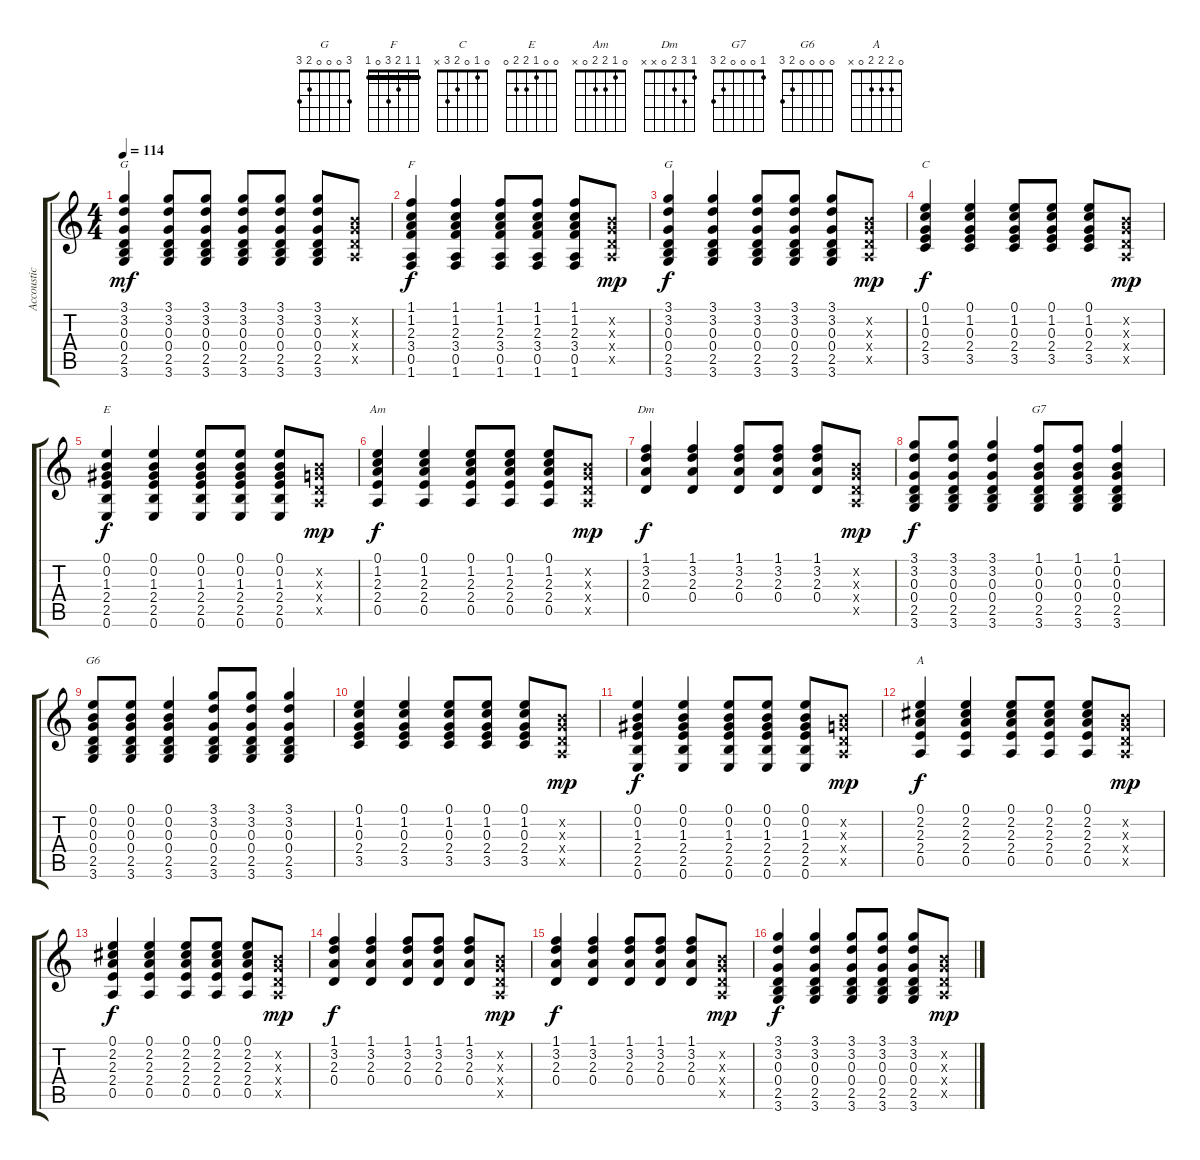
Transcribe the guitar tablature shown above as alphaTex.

\track ("Accoustic Guitar" "Accoustic ") {instrument acousticguitarnylon}
\staff {score tabs}
\tuning (E4 B3 G3 D3 A2 E2) {hide}
\chord ("G" 3 3 0 0 2 3) {barre 3}
\chord ("F" 1 1 2 3 0 1) {barre 1}
\chord ("G" 3 0 0 0 2 3)
\chord ("C" 0 1 0 2 3 x)
\chord ("E" 0 0 1 2 2 0)
\chord ("Am" 0 1 2 2 0 x)
\chord ("Dm" 1 3 2 0 x x)
\chord ("G7" 1 0 0 0 2 3)
\chord ("G6" 0 0 0 0 2 3)
\chord ("A" 0 2 2 2 0 x)
\ts (4 4)
\tempo 114
\clef g2
\ks c
(3.1 3.2 0.3 0.4 2.5 3.6).4{ch "G" dy mf} (3.1 3.2 0.3 0.4 2.5 3.6).8 (3.1 3.2 0.3 0.4 2.5 3.6).8 (3.1 3.2 0.3 0.4 2.5 3.6).8 (3.1 3.2 0.3 0.4 2.5 3.6).8 (3.1 3.2 0.3 0.4 2.5 3.6).8 (0.2{x} 0.3{x} 0.4{x} 0.5{x}).8 |
(1.1 1.2 2.3 3.4 0.5 1.6).4{ch "F" dy f} (1.1 1.2 2.3 3.4 0.5 1.6).4 (1.1 1.2 2.3 3.4 0.5 1.6).8 (1.1 1.2 2.3 3.4 0.5 1.6).8 (1.1 1.2 2.3 3.4 0.5 1.6).8 (0.2{x} 0.3{x} 0.4{x} 0.5{x}).8{dy mp} |
(3.1 3.2 0.3 0.4 2.5 3.6).4{ch "G" dy f} (3.1 3.2 0.3 0.4 2.5 3.6).4 (3.1 3.2 0.3 0.4 2.5 3.6).8 (3.1 3.2 0.3 0.4 2.5 3.6).8 (3.1 3.2 0.3 0.4 2.5 3.6).8 (0.2{x} 0.3{x} 0.4{x} 0.5{x}).8{dy mp} |
(0.1 1.2 0.3 2.4 3.5).4{ch "C" dy f} (0.1 1.2 0.3 2.4 3.5).4 (0.1 1.2 0.3 2.4 3.5).8 (0.1 1.2 0.3 2.4 3.5).8 (0.1 1.2 0.3 2.4 3.5).8 (0.2{x} 0.3{x} 0.4{x} 0.5{x}).8{dy mp} |
(0.1 0.2 1.3 2.4 2.5 0.6).4{ch "E" dy f} (0.1 0.2 1.3 2.4 2.5 0.6).4 (0.1 0.2 1.3 2.4 2.5 0.6).8 (0.1 0.2 1.3 2.4 2.5 0.6).8 (0.1 0.2 1.3 2.4 2.5 0.6).8 (0.2{x} 0.3{x} 0.4{x} 0.5{x}).8{dy mp} |
(0.1 1.2 2.3 2.4 0.5).4{ch "Am" dy f} (0.1 1.2 2.3 2.4 0.5).4 (0.1 1.2 2.3 2.4 0.5).8 (0.1 1.2 2.3 2.4 0.5).8 (0.1 1.2 2.3 2.4 0.5).8 (0.2{x} 0.3{x} 0.4{x} 0.5{x}).8{dy mp} |
(1.1 3.2 2.3 0.4).4{ch "Dm" dy f} (1.1 3.2 2.3 0.4).4 (1.1 3.2 2.3 0.4).8 (1.1 3.2 2.3 0.4).8 (1.1 3.2 2.3 0.4).8 (0.2{x} 0.3{x} 0.4{x} 0.5{x}).8{dy mp} |
(3.1 3.2 0.3 0.4 2.5 3.6).8{dy f} (3.1 3.2 0.3 0.4 2.5 3.6).8 (3.1 3.2 0.3 0.4 2.5 3.6).4 (1.1 0.2 0.3 0.4 2.5 3.6).8{ch "G7"} (1.1 0.2 0.3 0.4 2.5 3.6).8 (1.1 0.2 0.3 0.4 2.5 3.6).4 |
(0.1 0.2 0.3 0.4 2.5 3.6).8{ch "G6"} (0.1 0.2 0.3 0.4 2.5 3.6).8 (0.1 0.2 0.3 0.4 2.5 3.6).4 (3.1 3.2 0.3 0.4 2.5 3.6).8 (3.1 3.2 0.3 0.4 2.5 3.6).8 (3.1 3.2 0.3 0.4 2.5 3.6).4 |
(0.1 1.2 0.3 2.4 3.5).4 (0.1 1.2 0.3 2.4 3.5).4 (0.1 1.2 0.3 2.4 3.5).8 (0.1 1.2 0.3 2.4 3.5).8 (0.1 1.2 0.3 2.4 3.5).8 (0.2{x} 0.3{x} 0.4{x} 0.5{x}).8{dy mp} |
(0.1 0.2 1.3 2.4 2.5 0.6).4{dy f} (0.1 0.2 1.3 2.4 2.5 0.6).4 (0.1 0.2 1.3 2.4 2.5 0.6).8 (0.1 0.2 1.3 2.4 2.5 0.6).8 (0.1 0.2 1.3 2.4 2.5 0.6).8 (0.2{x} 0.3{x} 0.4{x} 0.5{x}).8{dy mp} |
(0.1 2.2 2.3 2.4 0.5).4{ch "A" dy f} (0.1 2.2 2.3 2.4 0.5).4 (0.1 2.2 2.3 2.4 0.5).8 (0.1 2.2 2.3 2.4 0.5).8 (0.1 2.2 2.3 2.4 0.5).8 (0.2{x} 0.3{x} 0.4{x} 0.5{x}).8{dy mp} |
(0.1 2.2 2.3 2.4 0.5).4{dy f} (0.1 2.2 2.3 2.4 0.5).4 (0.1 2.2 2.3 2.4 0.5).8 (0.1 2.2 2.3 2.4 0.5).8 (0.1 2.2 2.3 2.4 0.5).8 (0.2{x} 0.3{x} 0.4{x} 0.5{x}).8{dy mp} |
(1.1 3.2 2.3 0.4).4{dy f} (1.1 3.2 2.3 0.4).4 (1.1 3.2 2.3 0.4).8 (1.1 3.2 2.3 0.4).8 (1.1 3.2 2.3 0.4).8 (0.2{x} 0.3{x} 0.4{x} 0.5{x}).8{dy mp} |
(1.1 3.2 2.3 0.4).4{dy f} (1.1 3.2 2.3 0.4).4 (1.1 3.2 2.3 0.4).8 (1.1 3.2 2.3 0.4).8 (1.1 3.2 2.3 0.4).8 (0.2{x} 0.3{x} 0.4{x} 0.5{x}).8{dy mp} |
(3.1 3.2 0.3 0.4 2.5 3.6).4{dy f} (3.1 3.2 0.3 0.4 2.5 3.6).4 (3.1 3.2 0.3 0.4 2.5 3.6).8 (3.1 3.2 0.3 0.4 2.5 3.6).8 (3.1 3.2 0.3 0.4 2.5 3.6).8 (0.2{x} 0.3{x} 0.4{x} 0.5{x}).8{dy mp}
